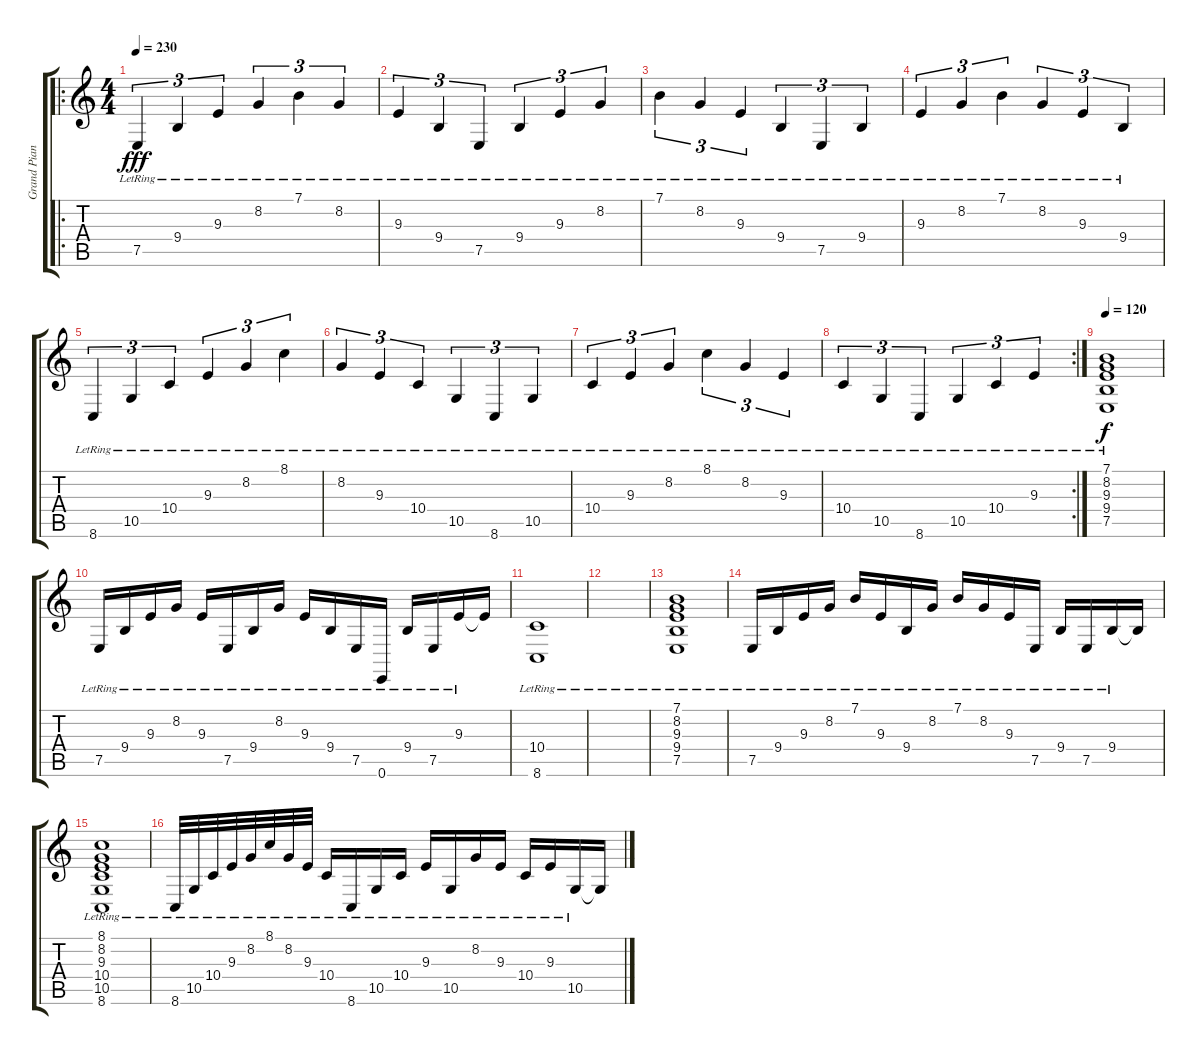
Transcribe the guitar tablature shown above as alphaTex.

\track ("Grand Piano / Melody of Sadness" "Grand Pian") {instrument acousticgrandpiano}
\staff {score tabs}
\tuning (E4 B3 G3 D3 A2 E2) {hide}
\ro
\ts (4 4)
\tempo 230
\clef g2
\ks c
7.5{lr}.4{tu (3 2) dy fff} 9.4{lr}.4{tu (3 2)} 9.3{lr}.4{tu (3 2)} 8.2{lr}.4{tu (3 2)} 7.1{lr}.4{tu (3 2)} 8.2{lr}.4{tu (3 2)} |
9.3{lr}.4{tu (3 2)} 9.4{lr}.4{tu (3 2)} 7.5{lr}.4{tu (3 2)} 9.4{lr}.4{tu (3 2)} 9.3{lr}.4{tu (3 2)} 8.2{lr}.4{tu (3 2)} |
7.1{lr}.4{tu (3 2)} 8.2{lr}.4{tu (3 2)} 9.3{lr}.4{tu (3 2)} 9.4{lr}.4{tu (3 2)} 7.5{lr}.4{tu (3 2)} 9.4{lr}.4{tu (3 2)} |
9.3{lr}.4{tu (3 2)} 8.2{lr}.4{tu (3 2)} 7.1{lr}.4{tu (3 2)} 8.2{lr}.4{tu (3 2)} 9.3{lr}.4{tu (3 2)} 9.4{lr}.4{tu (3 2)} |
8.6{lr}.4{tu (3 2)} 10.5{lr}.4{tu (3 2)} 10.4{lr}.4{tu (3 2)} 9.3{lr}.4{tu (3 2)} 8.2{lr}.4{tu (3 2)} 8.1{lr}.4{tu (3 2)} |
8.2{lr}.4{tu (3 2)} 9.3{lr}.4{tu (3 2)} 10.4{lr}.4{tu (3 2)} 10.5{lr}.4{tu (3 2)} 8.6{lr}.4{tu (3 2)} 10.5{lr}.4{tu (3 2)} |
10.4{lr}.4{tu (3 2)} 9.3{lr}.4{tu (3 2)} 8.2{lr}.4{tu (3 2)} 8.1{lr}.4{tu (3 2)} 8.2{lr}.4{tu (3 2)} 9.3{lr}.4{tu (3 2)} |
\rc 2
10.4{lr}.4{tu (3 2)} 10.5{lr}.4{tu (3 2)} 8.6{lr}.4{tu (3 2)} 10.5{lr}.4{tu (3 2)} 10.4{lr}.4{tu (3 2)} 9.3{lr}.4{tu (3 2)} |
\tempo 120
(7.1{lr} 8.2{lr} 9.3{lr} 9.4{lr} 7.5{lr}).1{dy f} |
7.5{lr}.16 9.4{lr}.16 9.3{lr}.16 8.2{lr}.16 9.3{lr}.16 7.5{lr}.16 9.4{lr}.16 8.2{lr}.16 9.3{lr}.16 9.4{lr}.16 7.5{lr}.16 0.6{lr}.16 9.4{lr}.16 7.5{lr}.16 9.3{lr}.16 9.3{t}.16 |
(10.4{lr} 8.6{lr}).1 |
|
(7.1{lr} 8.2{lr} 9.3{lr} 9.4{lr} 7.5{lr}).1 |
7.5{lr}.16 9.4{lr}.16 9.3{lr}.16 8.2{lr}.16 7.1{lr}.16 9.3{lr}.16 9.4{lr}.16 8.2{lr}.16 7.1{lr}.16 8.2{lr}.16 9.3{lr}.16 7.5{lr}.16 9.4{lr}.16 7.5{lr}.16 9.4{lr}.16 9.4{t}.16 |
(8.1{lr} 8.2{lr} 9.3{lr} 10.4{lr} 10.5{lr} 8.6{lr}).1 |
8.6{lr}.32 10.5{lr}.32 10.4{lr}.32 9.3{lr}.32 8.2{lr}.32 8.1{lr}.32 8.2{lr}.32 9.3{lr}.32 10.4{lr}.16 8.6{lr}.16 10.5{lr}.16 10.4{lr}.16 9.3{lr}.16 10.5{lr}.16 8.2{lr}.16 9.3{lr}.16 10.4{lr}.16 9.3{lr}.16 10.5{lr}.16 10.5{t}.16
